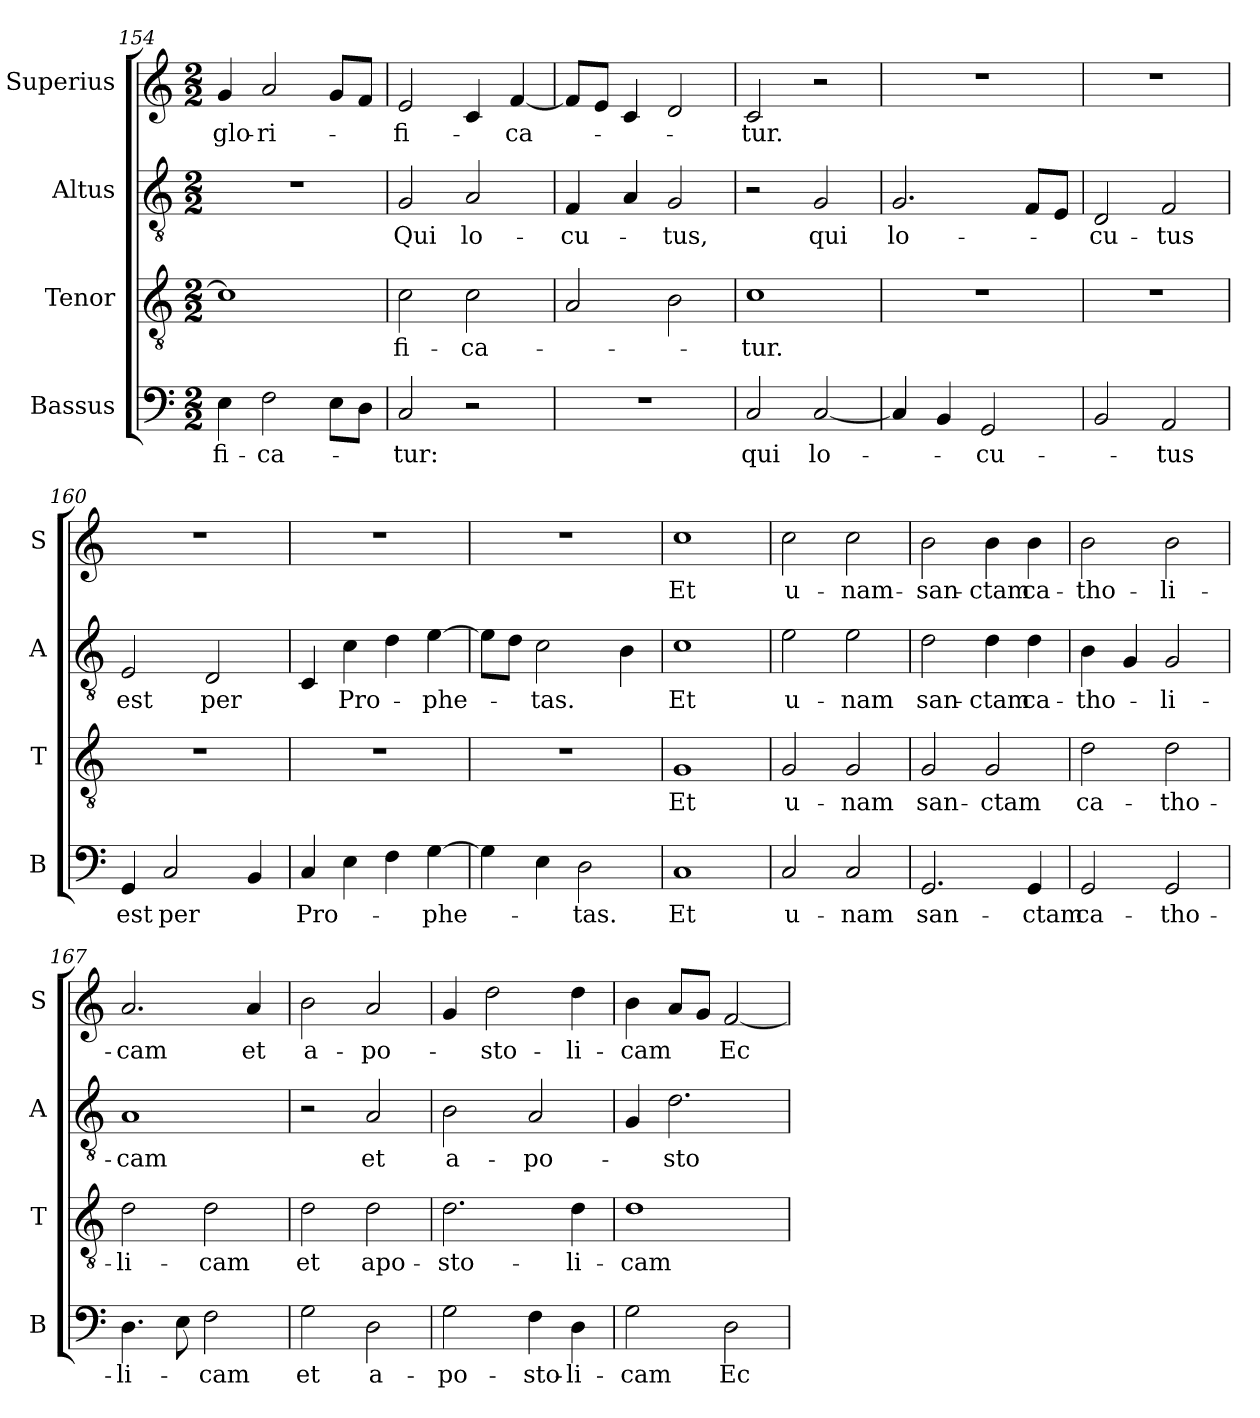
**kern	**text	**kern	**text	**kern	**text	**kern	**text
*part4	*part4	*part3	*part3	*part2	*part2	*part1	*part1
*staff4	*staff4	*staff3	*staff3	*staff2	*staff2	*staff1	*staff1
*I"Bassus	*	*I"Tenor	*	*I"Altus	*	*I"Superius	*
*I'B	*	*I'T	*	*I'A	*	*I'S	*
*clefF4	*	*clefGv2	*	*clefGv2	*	*clefG2	*
*k[]	*	*k[]	*	*k[]	*	*k[]	*
*M2/2	*	*M2/2	*	*M2/2	*	*M2/2	*
=154	=154	=154	=154	=154	=154	=154	=154
!	!LO:LY:i	!	!	!	!	!	!
4E	-fi-	1c]	.	1r	.	4g	-glo-
!	!LO:LY:i	!	!	!	!	!	!
2F	-ca-	.	.	.	.	2a	-ri-
8EL	.	.	.	.	.	8gL	.
8DJ	.	.	.	.	.	8fJ	.
=155	=155	=155	=155	=155	=155	=155	=155
!	!LO:LY:i	!	!	!	!	!	!
2C	-tur:	2c	-fi-	2G	Qui	2e	-fi-
2r	.	2c	-ca-	2A	lo-	4c	.
.	.	.	.	.	.	[4f	-ca-
=156	=156	=156	=156	=156	=156	=156	=156
1r	.	2A	.	4F	-cu-	8fL]	.
.	.	.	.	.	.	8eJ	.
.	.	.	.	4A	.	4c	.
.	.	2B	.	2G	-tus,	2d	.
=157	=157	=157	=157	=157	=157	=157	=157
!	!LO:LY:i	!	!	!	!	!	!
2C	qui	1c	-tur.	2r	.	2c	-tur.
!	!LO:LY:i	!	!	!	!LO:LY:i	!	!
[2C	lo-	.	.	2G	qui	2r	.
=158	=158	=158	=158	=158	=158	=158	=158
!	!	!	!	!	!LO:LY:i	!	!
4C]	.	1r	.	2.G	lo-	1r	.
4BB	.	.	.	.	.	.	.
!	!LO:LY:i	!	!	!	!	!	!
2GG	-cu-	.	.	.	.	.	.
.	.	.	.	8FL	.	.	.
.	.	.	.	8EJ	.	.	.
=159	=159	=159	=159	=159	=159	=159	=159
!	!	!	!	!	!LO:LY:i	!	!
2BB	.	1r	.	2D	-cu-	1r	.
!	!LO:LY:i	!	!	!	!LO:LY:i	!	!
2AA	-tus	.	.	2F	-tus	.	.
=160	=160	=160	=160	=160	=160	=160	=160
!	!LO:LY:i	!	!	!	!	!	!
4GG	est	1r	.	2E	est	1r	.
!	!LO:LY:i	!	!	!	!	!	!
2C	per	.	.	.	.	.	.
.	.	.	.	2D	per	.	.
4BB	.	.	.	.	.	.	.
=161	=161	=161	=161	=161	=161	=161	=161
!	!LO:LY:i	!	!	!	!	!	!
4C	Pro-	1r	.	4C	.	1r	.
4E	.	.	.	4c	Pro-	.	.
4F	.	.	.	4d	.	.	.
!	!LO:LY:i	!	!	!	!	!	!
[4G	-phe-	.	.	[4e	-phe-	.	.
=162	=162	=162	=162	=162	=162	=162	=162
4G]	.	1r	.	8eL]	.	1r	.
.	.	.	.	8dJ	.	.	.
4E	.	.	.	2c	-tas.	.	.
!	!LO:LY:i	!	!	!	!	!	!
2D	-tas.	.	.	.	.	.	.
.	.	.	.	4B	.	.	.
=163	=163	=163	=163	=163	=163	=163	=163
!	!LO:LY:i	!	!	!	!	!	!
1C	Et	1G	Et	1c	Et	1cc	Et
=164	=164	=164	=164	=164	=164	=164	=164
!	!LO:LY:i	!	!	!	!	!	!
2C	u-	2G	u-	2e	u-	2cc	u-
!	!LO:LY:i	!	!	!	!	!	!
2C	-nam	2G	-nam	2e	-nam	2cc	-nam-
=165	=165	=165	=165	=165	=165	=165	=165
!	!LO:LY:i	!	!	!	!	!	!
2.GG	san-	2G	san-	2d	san-	2b	-san-
.	.	2G	-ctam	4d	-ctam	4b	-ctam
!	!LO:LY:i	!	!	!	!	!	!
4GG	-ctam	.	.	4d	ca-	4b	ca-
=166	=166	=166	=166	=166	=166	=166	=166
!	!LO:LY:i	!	!	!	!	!	!
2GG	ca-	2d	ca-	4B	-tho-	2b	-tho-
.	.	.	.	4G	.	.	.
!	!LO:LY:i	!	!	!	!	!	!
2GG	-tho-	2d	-tho-	2G	-li-	2b	-li-
=167	=167	=167	=167	=167	=167	=167	=167
!	!LO:LY:i	!	!	!	!	!	!
4.D	-li-	2d	-li-	1A	-cam	2.a	-cam
8E	.	.	.	.	.	.	.
!	!LO:LY:i	!	!	!	!	!	!
2F	-cam	2d	-cam	.	.	.	.
.	.	.	.	.	.	4a	et
=168	=168	=168	=168	=168	=168	=168	=168
!	!LO:LY:i	!	!	!	!	!	!
2G	et	2d	et	2r	.	2b	a-
!	!LO:LY:i	!	!	!	!	!	!
2D	a-	2d	apo-	2A	et	2a	-po-
=169	=169	=169	=169	=169	=169	=169	=169
!	!LO:LY:i	!	!	!	!	!	!
2G	-po-	2.d	-sto-	2B	a-	4g	.
.	.	.	.	.	.	2dd	-sto-
!	!LO:LY:i	!	!	!	!	!	!
4F	-sto-	.	.	2A	-po-	.	.
!	!LO:LY:i	!	!	!	!	!	!
4D	-li-	4d	-li-	.	.	4dd	-li-
=170	=170	=170	=170	=170	=170	=170	=170
!	!LO:LY:i	!	!	!	!	!	!
2G	-cam	1d	-cam	4G	.	4b	-cam
.	.	.	.	2.d	-sto-	8aL	.
.	.	.	.	.	.	8gJ	.
!	!LO:LY:i	!	!	!	!	!	!
2D	Ec-	.	.	.	.	[2f	Ec-
=	=	=	=	=	=	=	=
*-	*-	*-	*-	*-	*-	*-	*-
